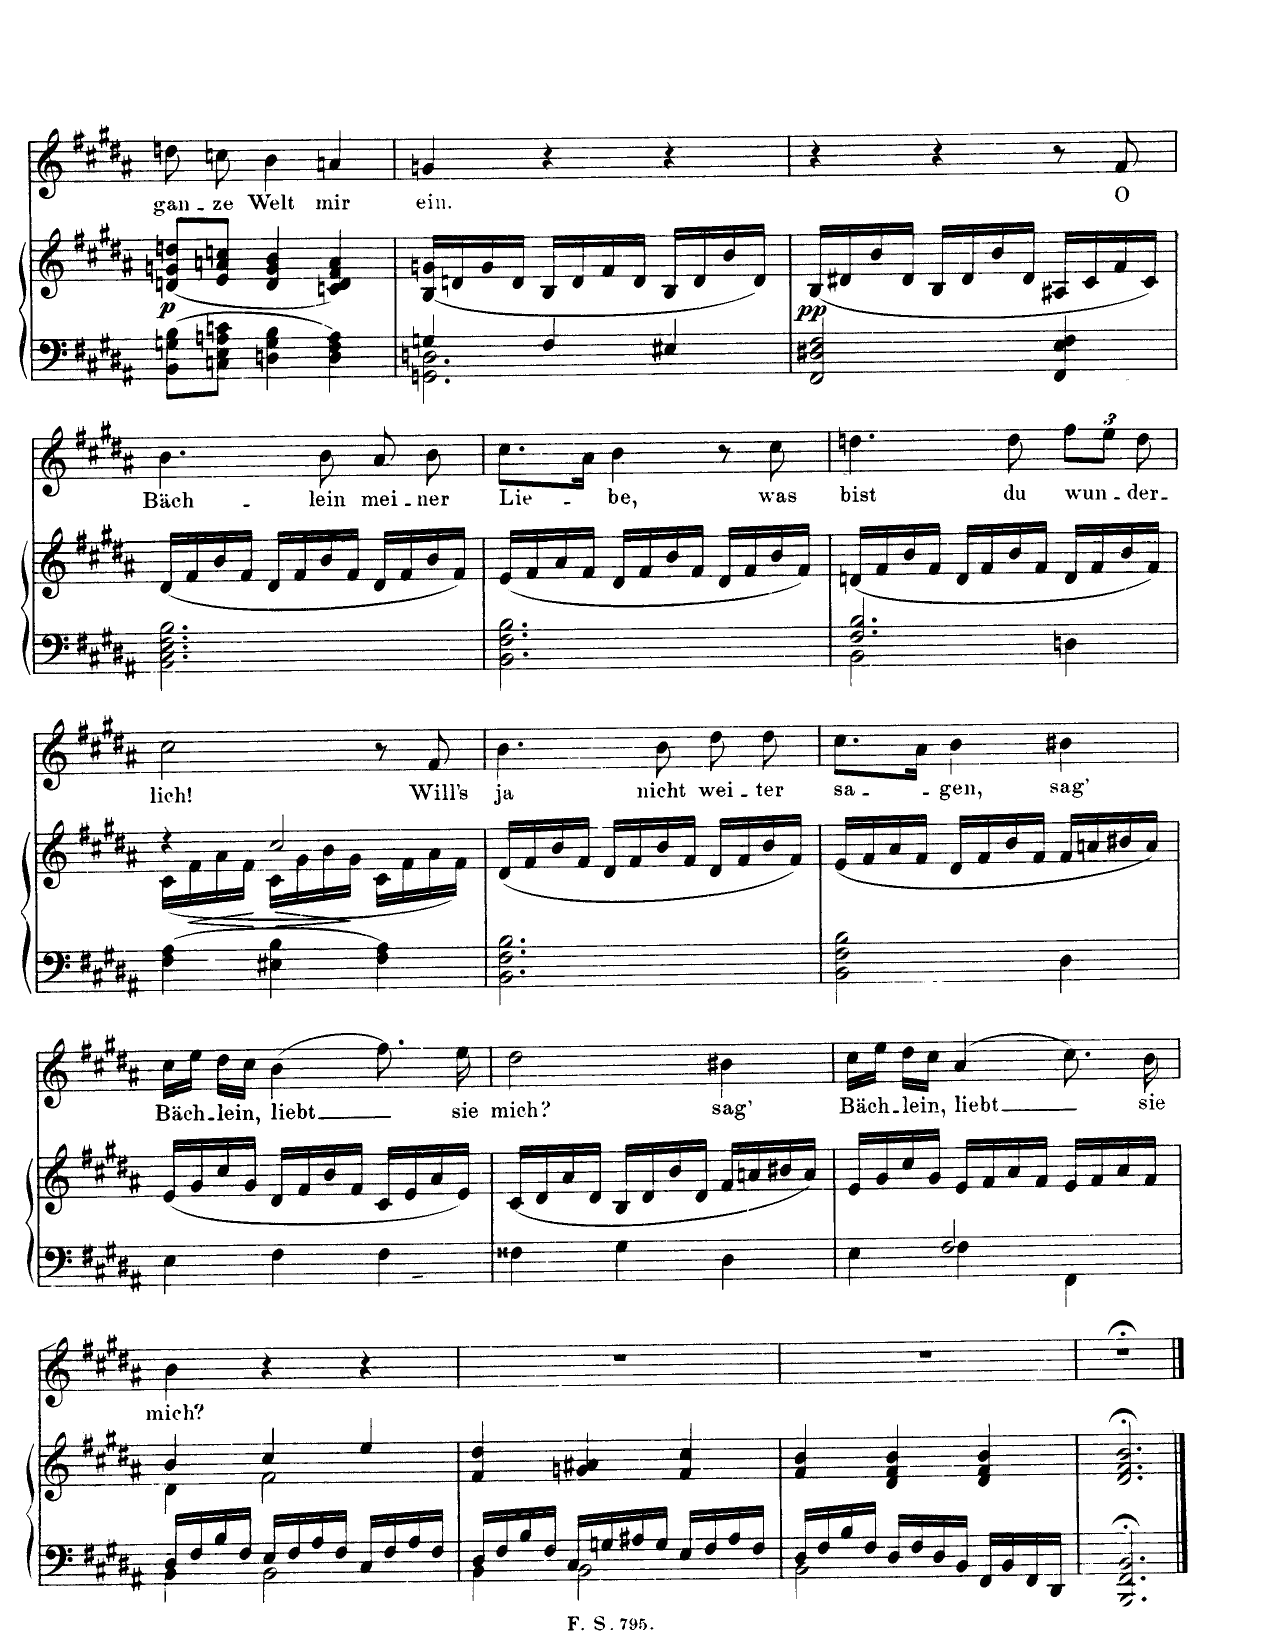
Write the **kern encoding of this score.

**kern	**kern	**dynam	**kern	**text
*part2	*part2	*part2	*part1	*part1
*staff3	*staff2	*staff2/3	*staff1	*staff1
*I"Pianoforte	*	*	*I"Singstimme	*
*I'Pno	*	*	*	*
*clefF4	*clefG2	*	*clefG2	*
*k[f#c#g#d#a#]	*k[f#c#g#d#a#]	*	*k[f#c#g#d#a#]	*
*M3/4	*M3/4	*	*M3/4	*
=40	=40	=40	=40	=40
!	!	!LO:DY:b	!	!
8BB\ 8Gn\ 8B\L	(8dn/ 8gn/ 8ddn/L	p	8ddn\	gan-
8Cn\ 8E\ 8An\ 8cn\J	8e/ 8an/ 8ccn/J	.	8ccn\	-ze
4Dn\ 4G\ 4B\	4d/ 4g/ 4b/	.	4b\	Welt
4D\ 4F#\ 4A\	4cn/ 4d/ 4f#/ 4a/)	.	4an/	mir
=41	=41	=41	=41	=41
*^	*	*	*	*
4Gn/	2.GGn\ 2.Dn\	(16B/ 16gn/LL	.	4gn/	ein.
.	.	16dn/	.	.	.
.	.	16g/	.	.	.
.	.	16d/JJ	.	.	.
4F#/	.	16B/LL	.	4r	.
.	.	16d/	.	.	.
.	.	16f#/	.	.	.
.	.	16d/JJ	.	.	.
4E#X/	.	16B/LL	.	4r	.
.	.	16d/	.	.	.
.	.	16b/	.	.	.
.	.	16d/JJ)	.	.	.
*v	*v	*	*	*	*
=42	=42	=42	=42	=42
!	!	!LO:DY:b	!	!
2FF#/ 2D#X/ 2F#/	(16B/LL	pp	4r	.
.	16d#X/	.	.	.
.	16b/	.	.	.
.	16d#/JJ	.	.	.
.	16B/LL	.	4r	.
.	16d#/	.	.	.
.	16b/	.	.	.
.	16d#/JJ	.	.	.
4FF#/ 4E/ 4F#/	16A#X/LL	.	8r	.
.	16c#/	.	.	.
.	16f#/	.	8f#/	O
.	16c#/JJ)	.	.	.
=43	=43	=43	=43	=43
2.BB\ 2.D#\ 2.F#\ 2.B\	(16d#/LL	.	4.b\	Bäch-
.	16f#/	.	.	.
.	16b/	.	.	.
.	16f#/JJ	.	.	.
.	16d#/LL	.	.	.
.	16f#/	.	.	.
.	16b/	.	8b\	-lein
.	16f#/JJ	.	.	.
.	16d#/LL	.	8a#/	mei-
.	16f#/	.	.	.
.	16b/	.	8b\	-ner
.	16f#/JJ)	.	.	.
=44	=44	=44	=44	=44
2.BB\ 2.F#\ 2.B\	(16e/LL	.	8.cc#\L	Lie-
.	16f#/	.	.	.
.	16a#/	.	.	.
.	16f#/JJ	.	16a#\Jk	.
.	16d#/LL	.	4b\	be,
.	16f#/	.	.	.
.	16b/	.	.	.
.	16f#/JJ	.	.	.
.	16d#/LL	.	8r	.
.	16f#/	.	.	.
.	16b/	.	8cc#\	was
.	16f#/JJ)	.	.	.
=45	=45	=45	=45	=45
*^	*	*	*	*
2.F#/ 2.B/	2BB\	(16dn/LL	.	4.ddn\	bist
.	.	16f#/	.	.	.
.	.	16b/	.	.	.
.	.	16f#/JJ	.	.	.
.	.	16d/LL	.	.	.
.	.	16f#/	.	.	.
.	.	16b/	.	8dd\	du
.	.	16f#/JJ	.	.	.
*	*	*	*	*Xbrackettup	*
.	4Dn\	16d/LL	.	12ff#\L	wun-
.	.	16f#/	.	.	.
.	.	.	.	12ee\J	.
.	.	16b/	.	.	.
.	.	.	.	12dd\	-der-
.	.	16f#/JJ)	.	.	.
*v	*v	*	*	*	*
=46	=46	=46	=46	=46
!	!	!LO:HP:b	!	!
*	*^	*	*	*
4F#\ 4A#\	4r	(16c#\LL	<	2cc#\	-lich!
.	.	16f#\	.	.	.
.	.	16a#\	.	.	.
.	.	16f#\JJ	.	.	.
!	!	!	!LO:HP:n=1:b	!	!
4E#X\ 4B\	2cc#/	16c#\LL	[ >	.	.
.	.	16g#\	.	.	.
.	.	16b\	.	.	.
.	.	16g#\JJ	.	.	.
4F#\ 4A#\	.	16c#\LL	]	8r	.
.	.	16f#\	.	.	.
.	.	16a#\	.	8f#/	Will's
.	.	16f#\JJ)	.	.	.
*	*v	*v	*	*	*
=47	=47	=47	=47	=47
2.BB\ 2.F#\ 2.B\	(16d#/LL	.	4.b\	ja
.	16f#/	.	.	.
.	16b/	.	.	.
.	16f#/JJ	.	.	.
.	16d#/LL	.	.	.
.	16f#/	.	.	.
.	16b/	.	8b\	nicht
.	16f#/JJ	.	.	.
.	16d#/LL	.	8dd#\	wei-
.	16f#/	.	.	.
.	16b/	.	8dd#\	-ter
.	16f#/JJ)	.	.	.
=48	=48	=48	=48	=48
2BB\ 2F#\ 2B\	(16e/LL	.	8.cc#\L	sa-
.	16f#/	.	.	.
.	16a#/	.	.	.
.	16f#/JJ	.	16a#\Jk	.
.	16d#/LL	.	4b\	-gen,
.	16f#/	.	.	.
.	16b/	.	.	.
.	16f#/JJ	.	.	.
4D#\	16f#/LL	.	4b#X\	sag'
.	16an/	.	.	.
.	16b#X/	.	.	.
.	16a/JJ)	.	.	.
=49	=49	=49	=49	=49
4E\	(16e/LL	.	16cc#\LL	Bäch-
.	16g#/	.	16ee\JJ	.
.	16cc#/	.	16dd#\LL	-lein,
.	16g#/JJ	.	16cc#\JJ	.
4F#\	16d#/LL	.	(4b\	liebt
.	16f#/	.	.	.
.	16b/	.	.	.
.	16f#/JJ	.	.	.
4F#\	16c#/LL	.	8.ff#\)	.
.	16e/	.	.	.
.	16a#/	.	.	.
.	16e/JJ)	.	16ee\	sie
=50	=50	=50	=50	=50
4F##X\	(16c#/LL	.	2dd#\	mich?
.	16d#/	.	.	.
.	16a#/	.	.	.
.	16d#/JJ	.	.	.
4G#\	16B/LL	.	.	.
.	16d#/	.	.	.
.	16b/	.	.	.
.	16d#/JJ	.	.	.
4D#\	16f#/LL	.	4b#X\	sag,
.	16an/	.	.	.
.	16b#X/	.	.	.
.	16a/JJ)	.	.	.
=51	=51	=51	=51	=51
*^	*	*	*	*
4E\	4ryy	(16e/LL	.	16cc#\LL	Bäch-
.	.	16g#/	.	16ee\JJ	.
.	.	16cc#/	.	16dd#\LL	-lein,
.	.	16g#/JJ	.	16cc#\JJ	.
2F#/	4F#\	16e/LL	.	(4a#/	liebt
.	.	16f#/	.	.	.
.	.	16a#/	.	.	.
.	.	16f#/JJ	.	.	.
.	4FF#\	16e/LL	.	8.cc#\)	.
.	.	16f#/	.	.	.
.	.	16a#/	.	.	.
.	.	16f#/JJ)	.	16b\	sie
=52	=52	=52	=52	=52	=52
*	*	*^	*	*	*
16D#/LL	4BB\	4b/	4d#\	.	4b\	mich?
16F#/	.	.	.	.	.	.
16B/	.	.	.	.	.	.
16F#/JJ	.	.	.	.	.	.
16E/LL	2BB\	4cc#/	2f#\	.	4r	.
16F#/	.	.	.	.	.	.
16A#/	.	.	.	.	.	.
16F#/JJ	.	.	.	.	.	.
16C#/LL	.	4ee/	.	.	4r	.
16F#/	.	.	.	.	.	.
16A#/	.	.	.	.	.	.
16F#/JJ	.	.	.	.	.	.
*	*	*v	*v	*	*	*
=53	=53	=53	=53	=53	=53
16D#/LL	4BB\	4f#/ 4dd#/	.	2.r	.
16F#/	.	.	.	.	.
16B/	.	.	.	.	.
16F#/JJ	.	.	.	.	.
16C#/LL	2BB\	4gn/ 4a#X/	.	.	.
16Gn/	.	.	.	.	.
16A#X/	.	.	.	.	.
16G/JJ	.	.	.	.	.
16E/LL	.	4f#/ 4cc#/	.	.	.
16F#/	.	.	.	.	.
16A#/	.	.	.	.	.
16F#/JJ	.	.	.	.	.
=54	=54	=54	=54	=54	=54
16D#/LL	2BB\	4f#/ 4b/	.	2.r	.
16F#/	.	.	.	.	.
16B/	.	.	.	.	.
16F#/JJ	.	.	.	.	.
16D#/LL	.	4d#/ 4f#/ 4b/	.	.	.
16F#/	.	.	.	.	.
16D#/	.	.	.	.	.
16BB/JJ	.	.	.	.	.
16FF#/LL	4ryy	4d#/ 4f#/ 4b/	.	.	.
16BB/	.	.	.	.	.
16FF#/	.	.	.	.	.
16DD#/JJ	.	.	.	.	.
*v	*v	*	*	*	*
=55	=55	=55	=55	=55
2.BBB/;< 2.FF#/;< 2.BB/;<	2.d#/;< 2.f#/;< 2.b/;<	.	2.r	.
==	==	==	==	==
*-	*-	*-	*-	*-
